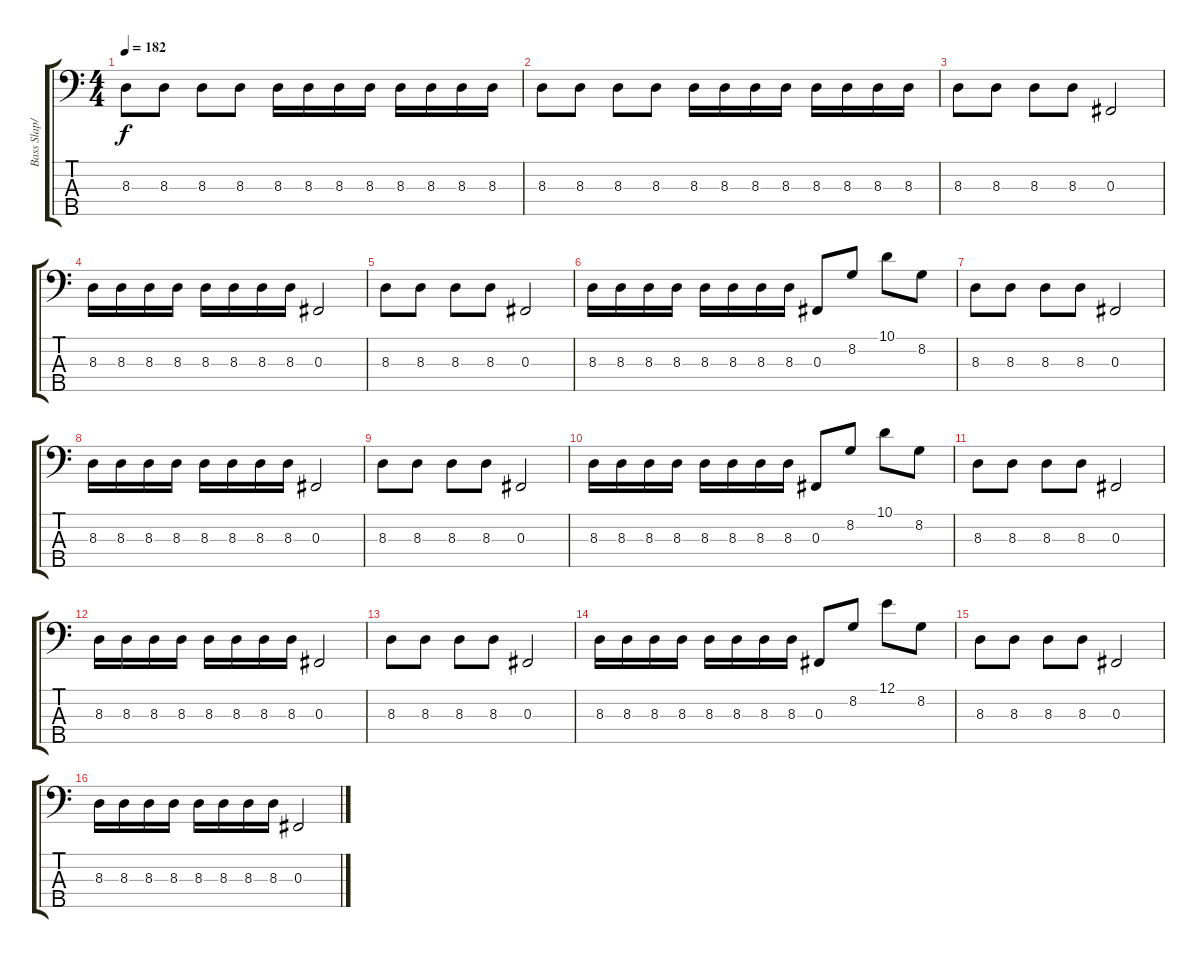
\track ("Bass Slap/Pop" "Bass Slap/") {instrument slapbass1}
\staff {score tabs}
\tuning (E2 B1 Gb1 Db1 A0) {hide}
\ts (4 4)
\tempo 182
\clef f4
\ks c
8.3.8{dy f} 8.3.8 8.3.8 8.3.8 8.3.16 8.3.16 8.3.16 8.3.16 8.3.16 8.3.16 8.3.16 8.3.16 |
8.3.8 8.3.8 8.3.8 8.3.8 8.3.16 8.3.16 8.3.16 8.3.16 8.3.16 8.3.16 8.3.16 8.3.16 |
8.3.8 8.3.8 8.3.8 8.3.8 0.3.2 |
8.3.16 8.3.16 8.3.16 8.3.16 8.3.16 8.3.16 8.3.16 8.3.16 0.3.2 |
8.3.8 8.3.8 8.3.8 8.3.8 0.3.2 |
8.3.16 8.3.16 8.3.16 8.3.16 8.3.16 8.3.16 8.3.16 8.3.16 0.3.8 8.2.8 10.1.8 8.2.8 |
8.3.8 8.3.8 8.3.8 8.3.8 0.3.2 |
8.3.16 8.3.16 8.3.16 8.3.16 8.3.16 8.3.16 8.3.16 8.3.16 0.3.2 |
8.3.8 8.3.8 8.3.8 8.3.8 0.3.2 |
8.3.16 8.3.16 8.3.16 8.3.16 8.3.16 8.3.16 8.3.16 8.3.16 0.3.8 8.2.8 10.1.8 8.2.8 |
8.3.8 8.3.8 8.3.8 8.3.8 0.3.2 |
8.3.16 8.3.16 8.3.16 8.3.16 8.3.16 8.3.16 8.3.16 8.3.16 0.3.2 |
8.3.8 8.3.8 8.3.8 8.3.8 0.3.2 |
8.3.16 8.3.16 8.3.16 8.3.16 8.3.16 8.3.16 8.3.16 8.3.16 0.3.8 8.2.8 12.1.8 8.2.8 |
8.3.8 8.3.8 8.3.8 8.3.8 0.3.2 |
8.3.16 8.3.16 8.3.16 8.3.16 8.3.16 8.3.16 8.3.16 8.3.16 0.3.2
